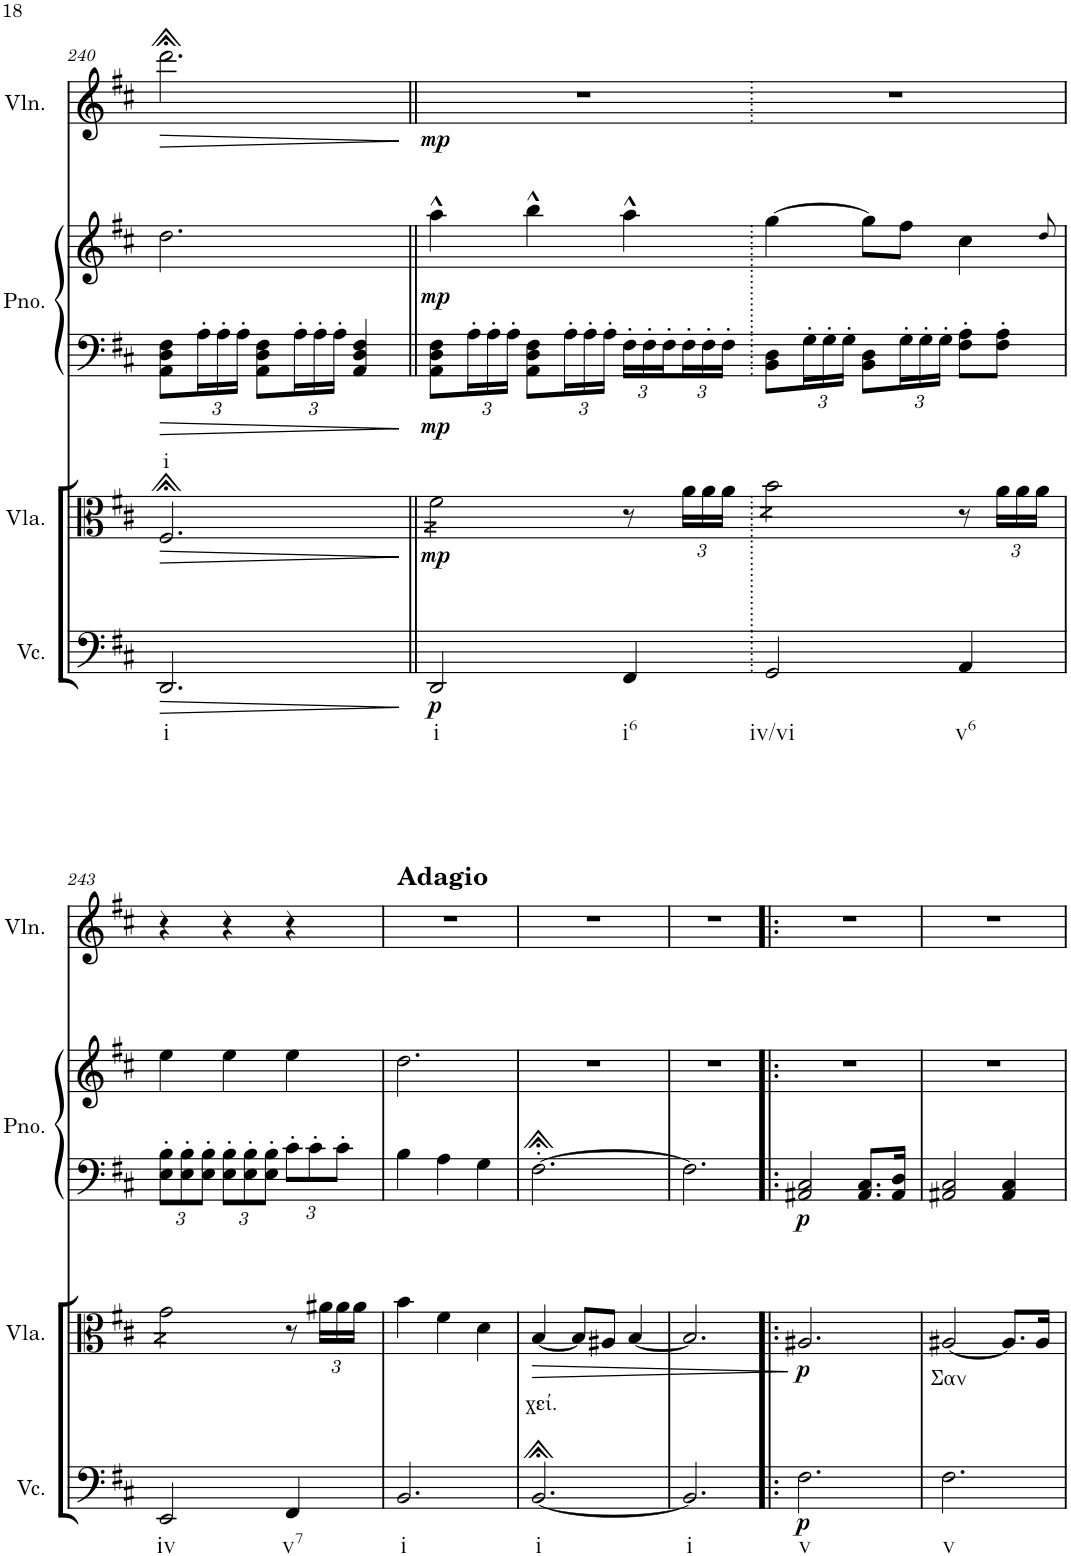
**kern	**dynam	**kern	**text	**text	**dynam	**harte	**kern	**kern	**dynam	**kern	**dynam
*part4	*part4	*part3	*part3	*part3	*part3	*part3	*part2	*part2	*part2	*part1	*part1
*staff5	*staff5	*staff4	*staff4	*staff4	*staff4	*	*staff3	*staff2	*staff2/3	*staff1	*staff1
*I"Violoncello	*	*I"Viola	*	*	*	*	*I"Grand Piano	*	*	*I"Violin	*
*I'Vc.	*	*I'Vla.	*	*	*	*	*I'Pno.	*	*	*I'Vln.	*
!!LO:PB:g=z
*clefF4	*	*clefC3	*	*	*	*	*clefF4	*clefG2	*	*clefG2	*
*k[f#c#]	*	*k[f#c#]	*	*	*	*	*k[f#c#]	*k[f#c#]	*	*k[f#c#]	*
*M3/4	*	*M3/4	*	*	*	*	*M3/4	*M3/4	*	*M3/4	*
=240	=240	=240	=240	=240	=240	=240	=240	=240	=240	=240	=240
!LO:TX:b:t=i	!	!	!	!	!	!	!	!	!	!	!
!	!LO:HP:b	!	!	!	!LO:HP:b	!LO:H:kt=i	!	!	!	!	!LO:HP:b
2.DD/	>	2.F#;</	.	.	>	N	8AA\ 8D\ 8F#\L	2.dd\	.	2.ddd;<\	>
*	*	*	*	*	*	*	*Xbrackettup	*	*	*	*
.	.	.	.	.	.	.	24A'\L	.	.	.	.
.	.	.	.	.	.	.	24A'\	.	.	.	.
.	.	.	.	.	.	.	24A'\JJ	.	.	.	.
.	.	.	.	.	.	.	8AA\ 8D\ 8F#\L	.	.	.	.
.	.	.	.	.	.	.	24A'\L	.	.	.	.
.	.	.	.	.	.	.	24A'\	.	.	.	.
.	.	.	.	.	.	.	24A'\JJ	.	.	.	.
.	.	.	.	.	.	.	4AA/ 4D/ 4F#/	.	.	.	.
.	]	.	.	.	]	.	.	.	.	.	]
=241||	=241||	=241||	=241||	=241||	=241||	=241||	=241||	=241||	=241||	=241||	=241||
!LO:TX:b:t=i	!	!	!	!	!	!	!	!	!	!	!
!	!LO:DY:b	!	!	!	!LO:DY:b	!	!	!	!LO:DY:b=2	!	!
!	!	!	!	!	!	!	!	!	!LO:DY:n=1:b	!	!LO:DY:b
2DD/	p	2f#@4@\	.	.	mp	.	8AA\ 8D\ 8F#\L	4aa^^\	mp mp	2.r	mp
.	.	.	.	.	.	.	24A'\L	.	.	.	.
.	.	.	.	.	.	.	24A'\	.	.	.	.
.	.	.	.	.	.	.	24A'\JJ	.	.	.	.
.	.	.	.	.	.	.	8AA\ 8D\ 8F#\L	4bb^^\	.	.	.
.	.	.	.	.	.	.	24A'\L	.	.	.	.
.	.	.	.	.	.	.	24A'\	.	.	.	.
.	.	.	.	.	.	.	24A'\JJ	.	.	.	.
!LO:TX:b:t=i6	!	!	!	!	!	!	!	!	!	!	!
4FF#/	.	8r	.	.	.	.	24F#'\LL	4aa^^\	.	.	.
.	.	.	.	.	.	.	24F#'\	.	.	.	.
.	.	.	.	.	.	.	24F#'\	.	.	.	.
*	*	*Xbrackettup	*	*	*	*	*	*	*	*	*
.	.	24a\LL	.	.	.	.	24F#'\	.	.	.	.
.	.	24a\	.	.	.	.	24F#'\	.	.	.	.
.	.	24a\JJ	.	.	.	.	24F#'\JJ	.	.	.	.
=242.	=242.	=242.	=242.	=242.	=242.	=242.	=242.	=242.	=242.	=242.	=242.
!LO:TX:b:t=iv/vi	!	!	!	!	!	!	!	!	!	!	!
2GG/	.	2b@4@\	.	.	.	.	8BB\ 8D\L	[4gg\	.	2.r	.
.	.	.	.	.	.	.	24G'\L	.	.	.	.
.	.	.	.	.	.	.	24G'\	.	.	.	.
.	.	.	.	.	.	.	24G'\JJ	.	.	.	.
.	.	.	.	.	.	.	8BB\ 8D\L	8gg\L]	.	.	.
.	.	.	.	.	.	.	24G'\L	8ff#\J	.	.	.
.	.	.	.	.	.	.	24G'\	.	.	.	.
.	.	.	.	.	.	.	24G'\JJ	.	.	.	.
!LO:TX:b:t=v6	!	!	!	!	!	!	!	!	!	!	!
4AA/	.	8r	.	.	.	.	8F#\' 8A\'L	4cc#\	.	.	.
.	.	24a\LL	.	.	.	.	8F#\' 8A\'J	.	.	.	.
.	.	24a\	.	.	.	.	.	.	.	.	.
.	.	24a\JJ	.	.	.	.	.	.	.	.	.
.	.	.	.	.	.	.	.	8qdd/	.	.	.
!!LO:LB:g=z
=243	=243	=243	=243	=243	=243	=243	=243	=243	=243	=243	=243
!LO:TX:b:t=iv	!	!	!	!	!	!	!	!	!	!	!
2EE/	.	2g@4@\	.	.	.	.	12E\' 12B\'L	4ee\	.	4r	.
.	.	.	.	.	.	.	12E\' 12B\'	.	.	.	.
.	.	.	.	.	.	.	12E\' 12B\'J	.	.	.	.
.	.	.	.	.	.	.	12E\' 12B\'L	4ee\	.	4r	.
.	.	.	.	.	.	.	12E\' 12B\'	.	.	.	.
.	.	.	.	.	.	.	12E\' 12B\'J	.	.	.	.
!LO:TX:b:t=v7	!	!	!	!	!	!	!	!	!	!	!
4FF#/	.	8r	.	.	.	.	12c#'\L	4ee\	.	4r	.
.	.	.	.	.	.	.	12c#'\	.	.	.	.
.	.	24a#X\LL	.	.	.	.	.	.	.	.	.
.	.	24a#\	.	.	.	.	12c#'\J	.	.	.	.
.	.	24a#\JJ	.	.	.	.	.	.	.	.	.
=244	=244	=244	=244	=244	=244	=244	=244	=244	=244	=244	=244
!	!	!	!	!	!	!	!	!	!	!LO:TX:a:B:t=Adagio	!
!LO:TX:b:t=i	!	!	!	!	!	!	!	!	!	!	!
2.BB/	.	4b\	.	.	.	.	4B\	2.dd\	.	2.r	.
.	.	4f#\	.	.	.	.	4A\	.	.	.	.
.	.	4d\	.	.	.	.	4G\	.	.	.	.
=245	=245	=245	=245	=245	=245	=245	=245	=245	=245	=245	=245
!LO:TX:b:t=i	!	!	!	!	!	!	!	!	!	!	!
!	!	!	!	!LO:LY:b	!LO:HP:b	!	!	!	!	!	!
[2.BB;</	.	[4B/	.	χεί.	>	.	[2.F#;<'\	2.r	.	2.r	.
.	.	8B/L]	.	.	.	.	.	.	.	.	.
.	.	8A#X/J	.	.	.	.	.	.	.	.	.
.	.	[4B/	.	.	.	.	.	.	.	.	.
=246	=246	=246	=246	=246	=246	=246	=246	=246	=246	=246	=246
!LO:TX:b:t=i	!	!	!	!	!	!	!	!	!	!	!
2.BB/]	.	2.B/]	.	.	.	.	2.F#\]	2.r	.	2.r	.
.	.	.	.	.	]	.	.	.	.	.	.
=247!|:	=247!|:	=247!|:	=247!|:	=247!|:	=247!|:	=247!|:	=247!|:	=247!|:	=247!|:	=247!|:	=247!|:
!LO:TX:b:t=v	!	!	!	!	!	!	!	!	!	!	!
!	!LO:DY:b	!	!	!	!LO:DY:b	!	!	!	!LO:DY:b=2	!	!
2.F#\	p	2.A#X/	.	.	p	.	2AA#X/ 2C#/	2.r	p	2.r	.
.	.	.	.	.	.	.	8.AA#/ 8.C#/L	.	.	.	.
.	.	.	.	.	.	.	16AA#/ 16D/Jk	.	.	.	.
=248	=248	=248	=248	=248	=248	=248	=248	=248	=248	=248	=248
!LO:TX:b:t=v	!	!	!	!	!	!	!	!	!	!	!
!	!	!	!LO:LY:b	!	!	!	!	!	!	!	!
2.F#\	.	[2A#X/	Σαν	.	.	.	2AA#X/ 2C#/	2.r	.	2.r	.
.	.	8.A#/L]	.	.	.	.	4AA#/ 4C#/	.	.	.	.
.	.	16A#/Jk	.	.	.	.	.	.	.	.	.
=	=	=	=	=	=	=	=	=	=	=	=
*-	*-	*-	*-	*-	*-	*-	*-	*-	*-	*-	*-
